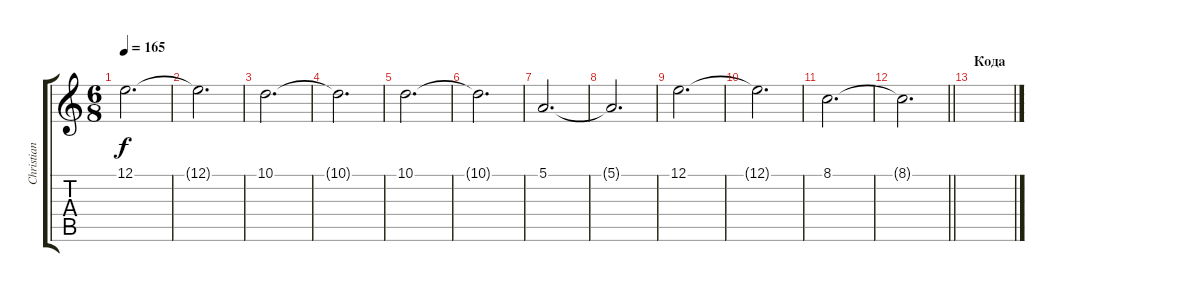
\track ("Christian Lorenz" "Christian ") {instrument stringensemble1}
\staff {score tabs}
\tuning (E4 C4 G3 C3 G2 C2) {hide}
\ts (6 8)
\tempo 165
\clef g2
\ks c
12.1.2{d dy f volume 13} |
12.1{t}.2{d} |
10.1.2{d volume 13} |
10.1{t}.2{d} |
10.1.2{d volume 13} |
10.1{t}.2{d} |
5.1.2{d volume 13} |
5.1{t}.2{d} |
12.1.2{d volume 13} |
12.1{t}.2{d} |
8.1.2{d volume 13} |
\barLineRight lightlight
8.1{t}.2{d} |
\section ("" "Кода")
